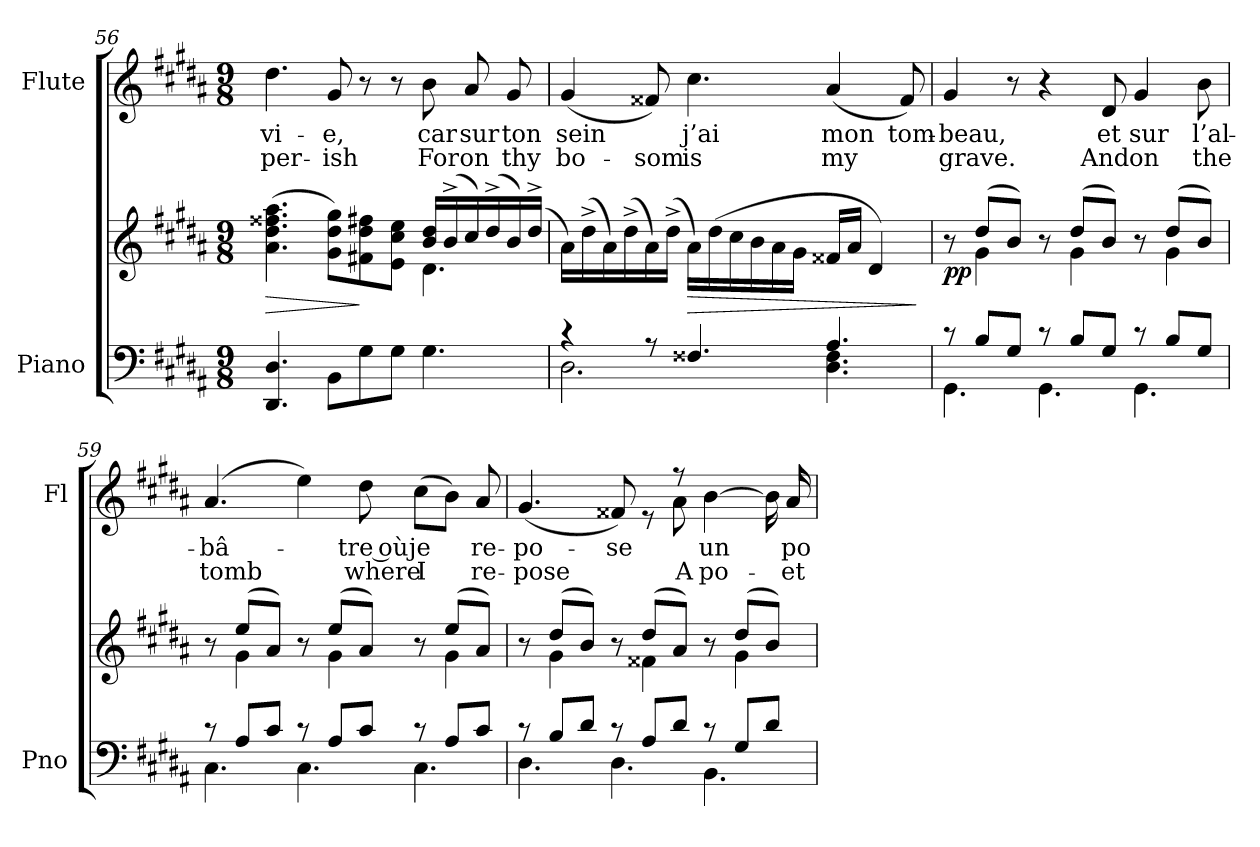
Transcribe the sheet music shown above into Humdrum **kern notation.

**kern	**kern	**dynam	**kern	**text	**text
*part2	*part2	*part2	*part1	*part1	*part1
*staff3	*staff2	*staff2/3	*staff1	*staff1	*staff1
*I"Piano	*	*	*I"Flute	*	*
*I'Pno	*	*	*I'Fl	*	*
!!LO:PB:g=z
*clefF4	*clefG2	*	*clefG2	*	*
*k[f#c#g#d#a#]	*k[f#c#g#d#a#]	*	*k[f#c#g#d#a#]	*	*
*M9/8	*M9/8	*	*M9/8	*	*
=56	=56	=56	=56	=56	=56
!	!	!LO:HP:b	!	!LO:LY:b	!LO:LY:b
*	*^	*	*	*	*
!	!	!	!LO:DY:n=1:b	!	!	!
!	!	!	!LO:DY:n=2:b	!	!	!
4.DD#/ 4.D#/	(4.a#\ 4.dd#\ 4.ff##X\ 4.aa#\	2.ryy	> other-dynamics sf	4.dd#\	vi-	per-
!	!	!	!	!	!LO:LY:b	!LO:LY:b
8BB\L	8g#\ 8dd#\ 8gg#\L)	.	.	8g#/	-e,	-ish
8G#\	8f#X\ 8dd#\ 8ff#X\	.	]	8r	.	.
8G#\J	8e\ 8cc#\ 8ee\J	.	.	8r	.	.
!	!	!	!	!	!LO:LY:b	!LO:LY:b
4.G#\	16b/ 16dd#/LL	4.d#\	.	8b\	car	For
.	(<16b^/	.	.	.	.	.
!	!	!	!	!	!LO:LY:b	!LO:LY:b
.	16cc#/)	.	.	8a#/	sur	on
.	(<16dd#^/	.	.	.	.	.
!	!	!	!	!	!LO:LY:b	!LO:LY:b
.	16b/)	.	.	8g#/	ton	thy
.	(16dd#^/JJ	.	.	.	.	.
*	*v	*v	*	*	*	*
=57	=57	=57	=57	=57	=57
*^	*	*	*	*	*
!	!	!	!	!	!LO:LY:b	!LO:LY:b
4r	2.D#\	16a#\LL)	.	(4g#/	sein	bo-
.	.	(16dd#^\	.	.	.	.
.	.	16a#\)	.	.	.	.
.	.	(16dd#^\	.	.	.	.
!	!	!	!	!	!	!LO:LY:b
8r	.	16a#\)	.	8f##X/)	.	-som
.	.	(16dd#^\JJ	.	.	.	.
!	!	!	!LO:HP:b	!	!LO:LY:b	!LO:LY:b
4.F##X/	.	16a#\LL)	>	4.cc#\	j’ai	is
.	.	(16dd#\	.	.	.	.
.	.	16cc#\	.	.	.	.
.	.	16b\	.	.	.	.
.	.	16a#\	.	.	.	.
.	.	16g#\JJ	.	.	.	.
!	!	!	!	!	!LO:LY:b	!LO:LY:b
4.A#/	4.D#\ 4.F##\	16f##X/LL	.	(4a#/	mon	my
.	.	16a#/JJ	.	.	.	.
.	.	4d#/)	.	.	.	.
!	!	!	!	!	!LO:LY:b	!
.	.	.	.	8f##/)	tom-	.
*v	*v	*	*	*	*	*
.	.	]	.	.	.
=58	=58	=58	=58	=58	=58
*^	*^	*	*	*	*
!	!	!	!	!LO:DY:b	!	!LO:LY:b	!LO:LY:b
8r	4.GG#\	8r	8ryy	pp	4g#/	-beau,	grave.
8B/L	.	(8dd#/L	4g#\	.	.	.	.
8G#/J	.	8b/J)	.	.	8r	.	.
8r	4.GG#\	8r	8ryy	.	4r	.	.
8B/L	.	(8dd#/L	4g#\	.	.	.	.
!	!	!	!	!	!	!LO:LY:b	!LO:LY:b
8G#/J	.	8b/J)	.	.	8d#/	et	And
!	!	!	!	!	!	!LO:LY:b	!LO:LY:b
8r	4.GG#\	8r	8ryy	.	4g#/	sur	on
8B/L	.	(8dd#/L	4g#\	.	.	.	.
!	!	!	!	!	!	!LO:LY:b	!LO:LY:b
8G#/J	.	8b/J)	.	.	8b\	l’al-	the
=59	=59	=59	=59	=59	=59	=59	=59
!	!	!	!	!	!	!LO:LY:b	!LO:LY:b
8r	4.C#\	8r	8ryy	.	(4.a#/	-bâ-	tomb
8A#/L	.	(8ee/L	4g#\	.	.	.	.
8c#/J	.	8a#/J)	.	.	.	.	.
8r	4.C#\	8r	8ryy	.	4ee\)	.	.
8A#/L	.	(8ee/L	4g#\	.	.	.	.
!	!	!	!	!	!	!LO:LY:b	!LO:LY:b
8c#/J	.	8a#/J)	.	.	8dd#\	-tre où	where
!	!	!	!	!	!	!LO:LY:b	!LO:LY:b
8r	4.C#\	8r	8ryy	.	(8cc#\L	je	I
8A#/L	.	(8ee/L	4g#\	.	8b\J)	.	.
!	!	!	!	!	!	!LO:LY:b	!LO:LY:b
8c#/J	.	8a#/J)	.	.	8a#/	re-	re-
!!LO:LB:g=z
=60	=60	=60	=60	=60	=60	=60	=60
!	!	!	!	!	!	!LO:LY:b	!LO:LY:b
*	*	*	*	*	*^	*	*
8r	4.D#\	8r	8ryy	.	(4.g#/	8ryy	-po-	-pose
*	*	*	*	*	*v	*v	*	*
8B/L	.	(8dd#/L	4g#\	.	.	.	.
8d#/J	.	8b/J)	.	.	.	.	.
!	!	!	!	!	!	!LO:LY:b	!
8r	4.D#\	8r	8ryy	.	8f##X/)	-se	.
8A#/L	.	(8dd#/L	4f##X\	.	8re	.	.
*	*	*	*	*	*^	*	*
!	!	!	!	!	!	!	!	!LO:LY:b
8d#/J	.	8a#/J)	.	.	8r	8a#\	.	A
!	!	!	!	!	!	!	!LO:LY:b	!LO:LY:b
8r	4.BB\	8r	8ryy	.	[4b\	4.ryy	un	po-
8G#/L	.	(8dd#/L	4g#\	.	.	.	.	.
8d#/J	.	8b/J)	.	.	16b\]	.	.	.
!	!	!	!	!	!	!	!LO:LY:b	!LO:LY:b
.	.	.	.	.	16a#/	.	po-	-et
*v	*v	*	*	*	*v	*v	*	*
*	*v	*v	*	*	*	*
=	=	=	=	=	=
*-	*-	*-	*-	*-	*-
